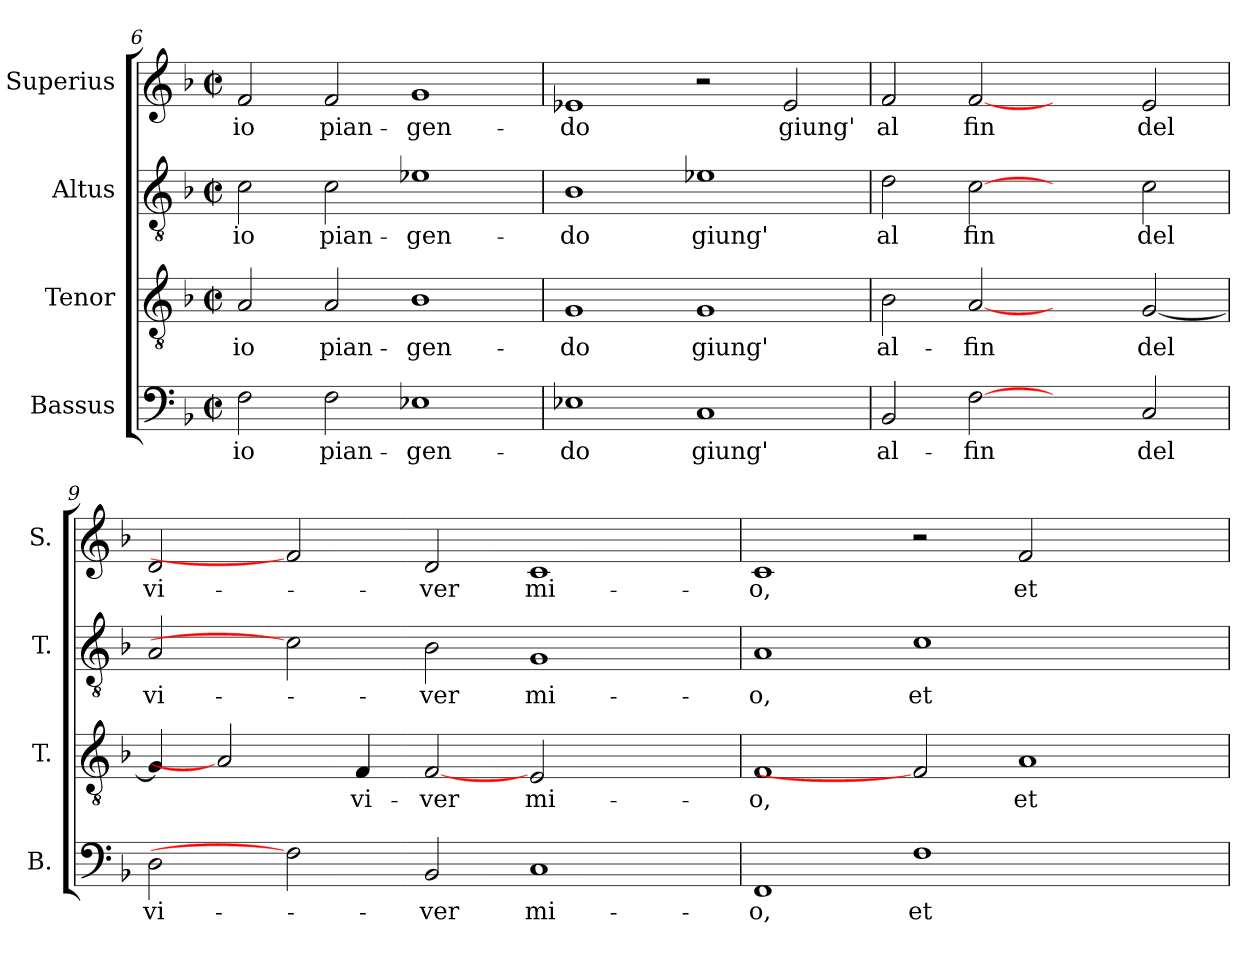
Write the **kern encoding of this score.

**kern	**text	**kern	**text	**kern	**text	**kern	**text
*part4	*part4	*part3	*part3	*part2	*part2	*part1	*part1
*staff4	*staff4	*staff3	*staff3	*staff2	*staff2	*staff1	*staff1
*I"Bassus	*	*I"Tenor	*	*I"Altus	*	*I"Superius	*
*I'B.	*	*I'T.	*	*I'T.	*	*I'S.	*
!!LO:LB:g=z
*clefF4	*	*clefGv2	*	*clefGv2	*	*clefG2	*
*	*	*ITrd7c12	*	*ITrd7c12	*	*	*
*k[b-]	*	*k[b-]	*	*k[b-]	*	*k[b-]	*
*F:	*	*F:	*	*F:	*	*F:	*
*M2/2	*	*M2/2	*	*M2/2	*	*M2/2	*
*met(c|)	*	*met(c|)	*	*met(c|)	*	*met(c|)	*
=6	=6	=6	=6	=6	=6	=6	=6
!	!LO:LY:b:color=#000000	!	!	!	!	!	!
!	!	!	!LO:LY:b:color=#000000	!	!	!	!
!	!	!	!	!	!LO:LY:b:color=#000000	!	!
!	!	!	!	!	!	!	!LO:LY:b:color=#000000
2Fi\	io	2AAi/	io	2Ci\	io	2fi/	io
!	!LO:LY:b:color=#000000	!	!	!	!	!	!
!	!	!	!LO:LY:b:color=#000000	!	!	!	!
!	!	!	!	!	!LO:LY:b:color=#000000	!	!
!	!	!	!	!	!	!	!LO:LY:b:color=#000000
2Fi\	pian-	2AAi/	pian-	2Ci\	pian-	2fi/	pian-
!	!LO:LY:b:color=#000000	!	!	!	!	!	!
!	!	!	!LO:LY:b:color=#000000	!	!	!	!
!	!	!	!	!	!LO:LY:b:color=#000000	!	!
!	!	!	!	!	!	!	!LO:LY:b:color=#000000
1E-Xi	-gen-	1BB-i	-gen-	1E-Xi	-gen-	1gi	-gen-
=7	=7	=7	=7	=7	=7	=7	=7
!	!LO:LY:b:color=#000000	!	!	!	!	!	!
!	!	!	!LO:LY:b:color=#000000	!	!	!	!
!	!	!	!	!	!LO:LY:b:color=#000000	!	!
!	!	!	!	!	!	!	!LO:LY:b:color=#000000
1E-Xi	-do	1GGi	-do	1BB-i	-do	1e-Xi	-do
!	!LO:LY:b:color=#000000	!	!	!	!	!	!
!	!	!	!LO:LY:b:color=#000000	!	!	!	!
!	!	!	!	!	!LO:LY:b:color=#000000	!	!
1Ci	giung'	1GGi	giung'	1E-Xi	giung'	2r	.
!	!	!	!	!	!	!	!LO:LY:b:color=#000000
.	.	.	.	.	.	2e-i/	giung'
=8	=8	=8	=8	=8	=8	=8	=8
!	!LO:LY:b:color=#000000	!	!	!	!	!	!
!	!	!	!LO:LY:b:color=#000000	!	!	!	!
!	!	!	!	!	!LO:LY:b:color=#000000	!	!
!	!	!	!	!	!	!	!LO:LY:b:color=#000000
2BB-i/	al-	2BB-i\	al-	2Di\	al	2fi/	al
!	!LO:LY:b:color=#000000	!	!	!	!	!	!
!	!	!	!LO:LY:b:color=#000000	!	!	!	!
!	!	!	!	!	!LO:LY:b:color=#000000	!	!
!	!	!	!	!	!	!	!LO:LY:b:color=#000000
[2Fi	-fin	[2AAi	-fin	[2Ci	fin	[2fi	fin
2ryy	.	2ryy	.	2ryy	.	2ryy	.
!	!LO:LY:b:color=#000000	!	!	!	!	!	!
!	!	!	!LO:LY:b:color=#000000	!	!	!	!
!	!	!	!	!	!LO:LY:b:color=#000000	!	!
!	!	!	!	!	!	!	!LO:LY:b:color=#000000
2Ci/	del	[<2GGi/	del	2Ci\	del	2ei/	del
=9	=9	=9	=9	=9	=9	=9	=9
!	!LO:LY:b:color=#000000	!	!	!	!	!	!
!	!	!	!	!	!LO:LY:b:color=#000000	!	!
!	!	!	!	!	!	!	!LO:LY:b:color=#000000
2Di\	vi-	4GGi/]	.	2AAi/	vi-	2di/	vi-
.	.	2AAi]	.	.	.	.	.
2Fi]	.	.	.	2Ci]	.	2fi]	.
!	!	!	!LO:LY:b:color=#000000	!	!	!	!
.	.	4FFi/	vi-	.	.	.	.
!	!LO:LY:b:color=#000000	!	!	!	!	!	!
!	!	!	!LO:LY:b:color=#000000	!	!	!	!
!	!	!	!	!	!LO:LY:b:color=#000000	!	!
!	!	!	!	!	!	!	!LO:LY:b:color=#000000
2BB-i/	-ver	[2FFi	-ver	2BB-i\	-ver	2di/	-ver
!	!LO:LY:b:color=#000000	!	!	!	!	!	!
!	!	!	!LO:LY:b:color=#000000	!	!	!	!
!	!	!	!	!	!LO:LY:b:color=#000000	!	!
!	!	!	!	!	!	!	!LO:LY:b:color=#000000
1Ci	mi-	2EEi/	mi-	1GGi	mi-	1ci	mi-
.	.	2ryy	.	.	.	.	.
=10	=10	=10	=10	=10	=10	=10	=10
!	!LO:LY:b:color=#000000	!	!	!	!	!	!
!	!	!	!LO:LY:b:color=#000000	!	!	!	!
!	!	!	!	!	!LO:LY:b:color=#000000	!	!
!	!	!	!	!	!	!	!LO:LY:b:color=#000000
1FFi	-o,	1FFi	-o,	1AAi	-o,	1ci	-o,
!	!LO:LY:b:color=#000000	!	!	!	!	!	!
!	!	!	!	!	!LO:LY:b:color=#000000	!	!
1Fi	et	2FFi]	.	1Ci	et	2r	.
!	!	!	!LO:LY:b:color=#000000	!	!	!	!
!	!	!	!	!	!	!	!LO:LY:b:color=#000000
.	.	1AAi	et	.	.	2fi/	et
2ryy	.	.	.	2ryy	.	2ryy	.
=	=	=	=	=	=	=	=
*-	*-	*-	*-	*-	*-	*-	*-
